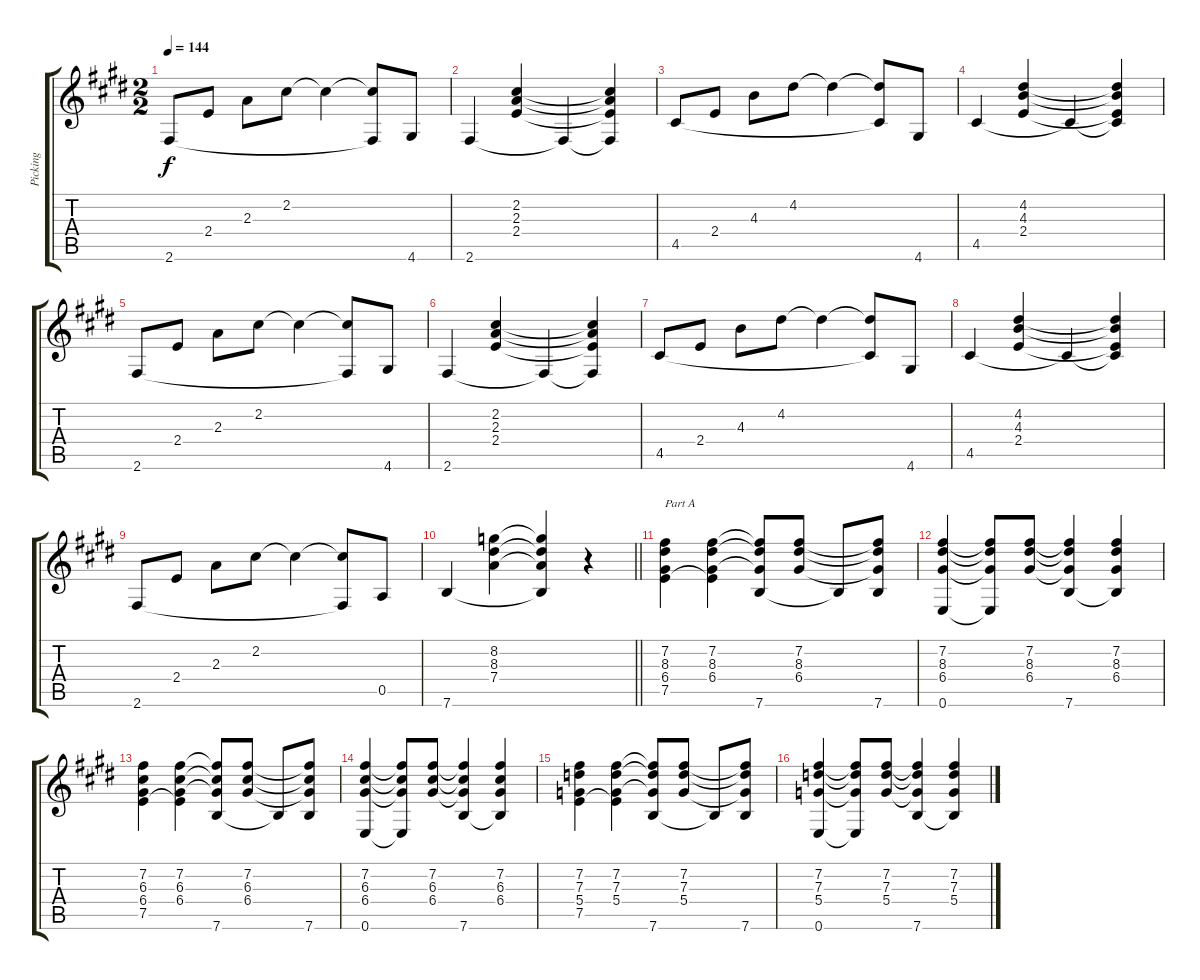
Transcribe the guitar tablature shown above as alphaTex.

\track ("Picking" "Picking") {instrument acousticguitarnylon}
\staff {score tabs}
\tuning (E4 B3 G3 D3 A2 E2) {hide}
\ts (2 2)
\tempo 144
\clef g2
\ks e
2.6.8{dy f} 2.4.8 2.3.8 2.2.8 2.2{t}.4 (2.2{t} 2.6{t}).8 4.6.8 |
2.6.4 (2.2 2.3 2.4).4 2.6{t}.4 (2.2{t} 2.3{t} 2.4{t} 2.6{t}).4 |
4.5.8 2.4.8 4.3.8 4.2.8 4.2{t}.4 (4.2{t} 4.5{t}).8 4.6.8 |
4.5.4 (4.2 4.3 2.4).4 4.5{t}.4 (4.2{t} 4.3{t} 2.4{t} 4.5{t}).4 |
2.6.8 2.4.8 2.3.8 2.2.8 2.2{t}.4 (2.2{t} 2.6{t}).8 4.6.8 |
2.6.4 (2.2 2.3 2.4).4 2.6{t}.4 (2.2{t} 2.3{t} 2.4{t} 2.6{t}).4 |
4.5.8 2.4.8 4.3.8 4.2.8 4.2{t}.4 (4.2{t} 4.5{t}).8 4.6.8 |
4.5.4 (4.2 4.3 2.4).4 4.5{t}.4 (4.2{t} 4.3{t} 2.4{t} 4.5{t}).4 |
2.6.8 2.4.8 2.3.8 2.2.8 2.2{t}.4 (2.2{t} 2.6{t}).8 0.5.8 |
\barLineRight lightlight
7.6.4 (8.2 8.3 7.4).4 (8.2{t} 8.3{t} 7.4{t} 7.6{t}).4 r.4 |
(7.2 8.3 6.4 7.5).4{txt "Part A"} (7.2 8.3 6.4 7.5{t}).4 (7.2{t} 8.3{t} 6.4{t} 7.6).8 (7.2 8.3 6.4).8 7.6{t}.8 (7.2{t} 8.3{t} 6.4{t} 7.6).8 |
(7.2 8.3 6.4 0.6).4 (7.2{t} 8.3{t} 6.4{t} 0.6{t}).8 (7.2 8.3 6.4).8 (7.2{t} 8.3{t} 6.4{t} 7.6).4 (7.2 8.3 6.4 7.6{t}).4 |
(7.2 6.3 6.4 7.5).4 (7.2 6.3 6.4 7.5{t}).4 (7.2{t} 6.3{t} 6.4{t} 7.6).8 (7.2 6.3 6.4).8 7.6{t}.8 (7.2{t} 6.3{t} 6.4{t} 7.6).8 |
(7.2 6.3 6.4 0.6).4 (7.2{t} 6.3{t} 6.4{t} 0.6{t}).8 (7.2 6.3 6.4).8 (7.2{t} 6.3{t} 6.4{t} 7.6).4 (7.2 6.3 6.4 7.6{t}).4 |
(7.2 7.3 5.4 7.5).4 (7.2 7.3 5.4 7.5{t}).4 (7.2{t} 7.3{t} 5.4{t} 7.6).8 (7.2 7.3 5.4).8 7.6{t}.8 (7.2{t} 7.3{t} 5.4{t} 7.6).8 |
(7.2 7.3 5.4 0.6).4 (7.2{t} 7.3{t} 5.4{t} 0.6{t}).8 (7.2 7.3 5.4).8 (7.2{t} 7.3{t} 5.4{t} 7.6).4 (7.2 7.3 5.4 7.6{t}).4
